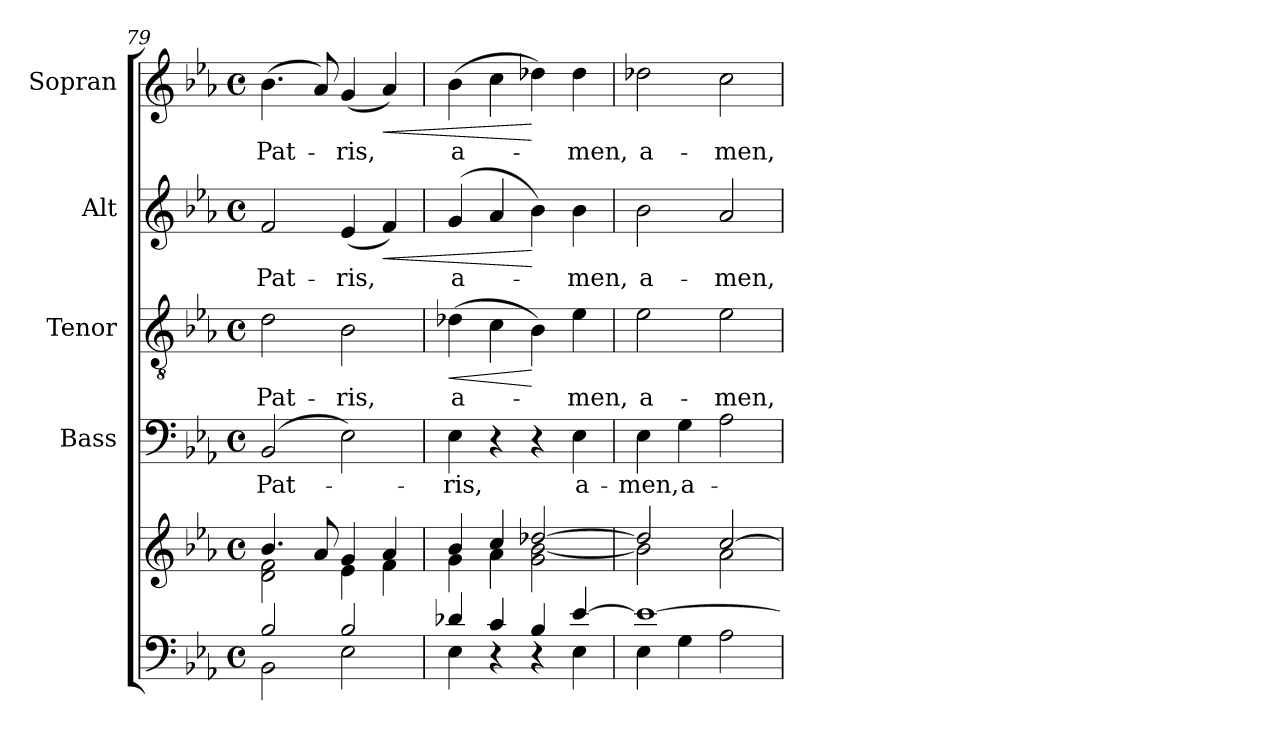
**kern	**kern	**kern	**text	**kern	**text	**dynam	**kern	**text	**dynam	**kern	**text	**dynam
*part5	*part5	*part4	*part4	*part3	*part3	*part3	*part2	*part2	*part2	*part1	*part1	*part1
*staff6	*staff5	*staff4	*staff4	*staff3	*staff3	*staff3	*staff2	*staff2	*staff2	*staff1	*staff1	*staff1
*	*	*I"Bass	*	*I"Tenor	*	*	*I"Alt	*	*	*I"Sopran	*	*
*	*	*I'B.	*	*I'T.	*	*	*I'A.	*	*	*I'S.	*	*
*clefF4	*clefG2	*clefF4	*	*clefGv2	*	*	*clefG2	*	*	*clefG2	*	*
*k[b-e-a-]	*k[b-e-a-]	*k[b-e-a-]	*	*k[b-e-a-]	*	*	*k[b-e-a-]	*	*	*k[b-e-a-]	*	*
*E-:	*E-:	*E-:	*	*E-:	*	*	*E-:	*	*	*E-:	*	*
*M4/4	*M4/4	*M4/4	*	*M4/4	*	*	*M4/4	*	*	*M4/4	*	*
*met(c)	*met(c)	*met(c)	*	*met(c)	*	*	*met(c)	*	*	*met(c)	*	*
=79	=79	=79	=79	=79	=79	=79	=79	=79	=79	=79	=79	=79
*^	*^	*	*	*	*	*	*	*	*	*	*	*
!	!	!	!	!	!LO:LY:b	!	!LO:LY:b	!	!	!LO:LY:b	!	!	!LO:LY:b	!
2B-/	2BB-\	4.b-/	2d\ 2f\	(2BB-/	Pat-	2d\	Pat-	.	2f/	Pat-	.	(>4.b-\	Pat-	.
.	.	8a-/	.	.	.	.	.	.	.	.	.	8a-/)	.	.
!	!	!	!	!	!	!	!LO:LY:b	!	!	!LO:LY:b	!	!	!LO:LY:b	!
2B-/	2E-\	4g/	4e-\	2E-\)	.	2B-\	-ris,	.	(<4e-/	-ris,	.	(<4g/	-ris,	.
!	!	!	!	!	!	!	!	!	!	!	!LO:HP:b	!	!	!LO:HP:b
.	.	4a-/	4f\	.	.	.	.	.	4f/)	.	<	4a-/)	.	<
!!LO:PB:g=z
=80	=80	=80	=80	=80	=80	=80	=80	=80	=80	=80	=80	=80	=80	=80
!	!	!	!	!	!LO:LY:b	!	!LO:LY:b	!LO:HP:b	!	!LO:LY:b	!	!	!LO:LY:b	!
4d-X/	4E-\	4b-/	4g\	4E-\	-ris,	(>4d-X\	a-	<	(4g/	a-	.	(>4b-\	a-	.
4c/	4rC	4cc/	4a-\	4r	.	4c\	.	.	4a-/	.	.	4cc\	.	.
4B-/	4rC	[>2dd-X/	2g\ [<2b-\	4r	.	4B-\)	.	[	4b-\)	.	[	4dd-X\)	.	[
!	!	!	!	!	!LO:LY:b	!	!LO:LY:b	!	!	!LO:LY:b	!	!	!LO:LY:b	!
[>4e-/	4E-\	.	.	4E-\	a-	4e-\	-men,	.	4b-\	-men,	.	4dd-\	-men,	.
=81	=81	=81	=81	=81	=81	=81	=81	=81	=81	=81	=81	=81	=81	=81
!	!	!	!	!	!LO:LY:b	!	!LO:LY:b	!	!	!LO:LY:b	!	!	!LO:LY:b	!
1e-_	4E-\	2dd-/]	2b-\]	4E-\	-men,	2e-\	a-	.	2b-\	a-	.	2dd-X\	a-	.
!	!	!	!	!	!LO:LY:b	!	!	!	!	!	!	!	!	!
.	4G\	.	.	4G\	a-	.	.	.	.	.	.	.	.	.
!	!	!	!	!	!	!	!LO:LY:b	!	!	!LO:LY:b	!	!	!LO:LY:b	!
.	2A-\	[>2cc/	2a-\	2A-\	.	2e-\	-men,	.	2a-/	-men,	.	2cc\	-men,	.
*v	*v	*	*	*	*	*	*	*	*	*	*	*	*	*
*	*v	*v	*	*	*	*	*	*	*	*	*	*	*
=	=	=	=	=	=	=	=	=	=	=	=	=
*-	*-	*-	*-	*-	*-	*-	*-	*-	*-	*-	*-	*-
